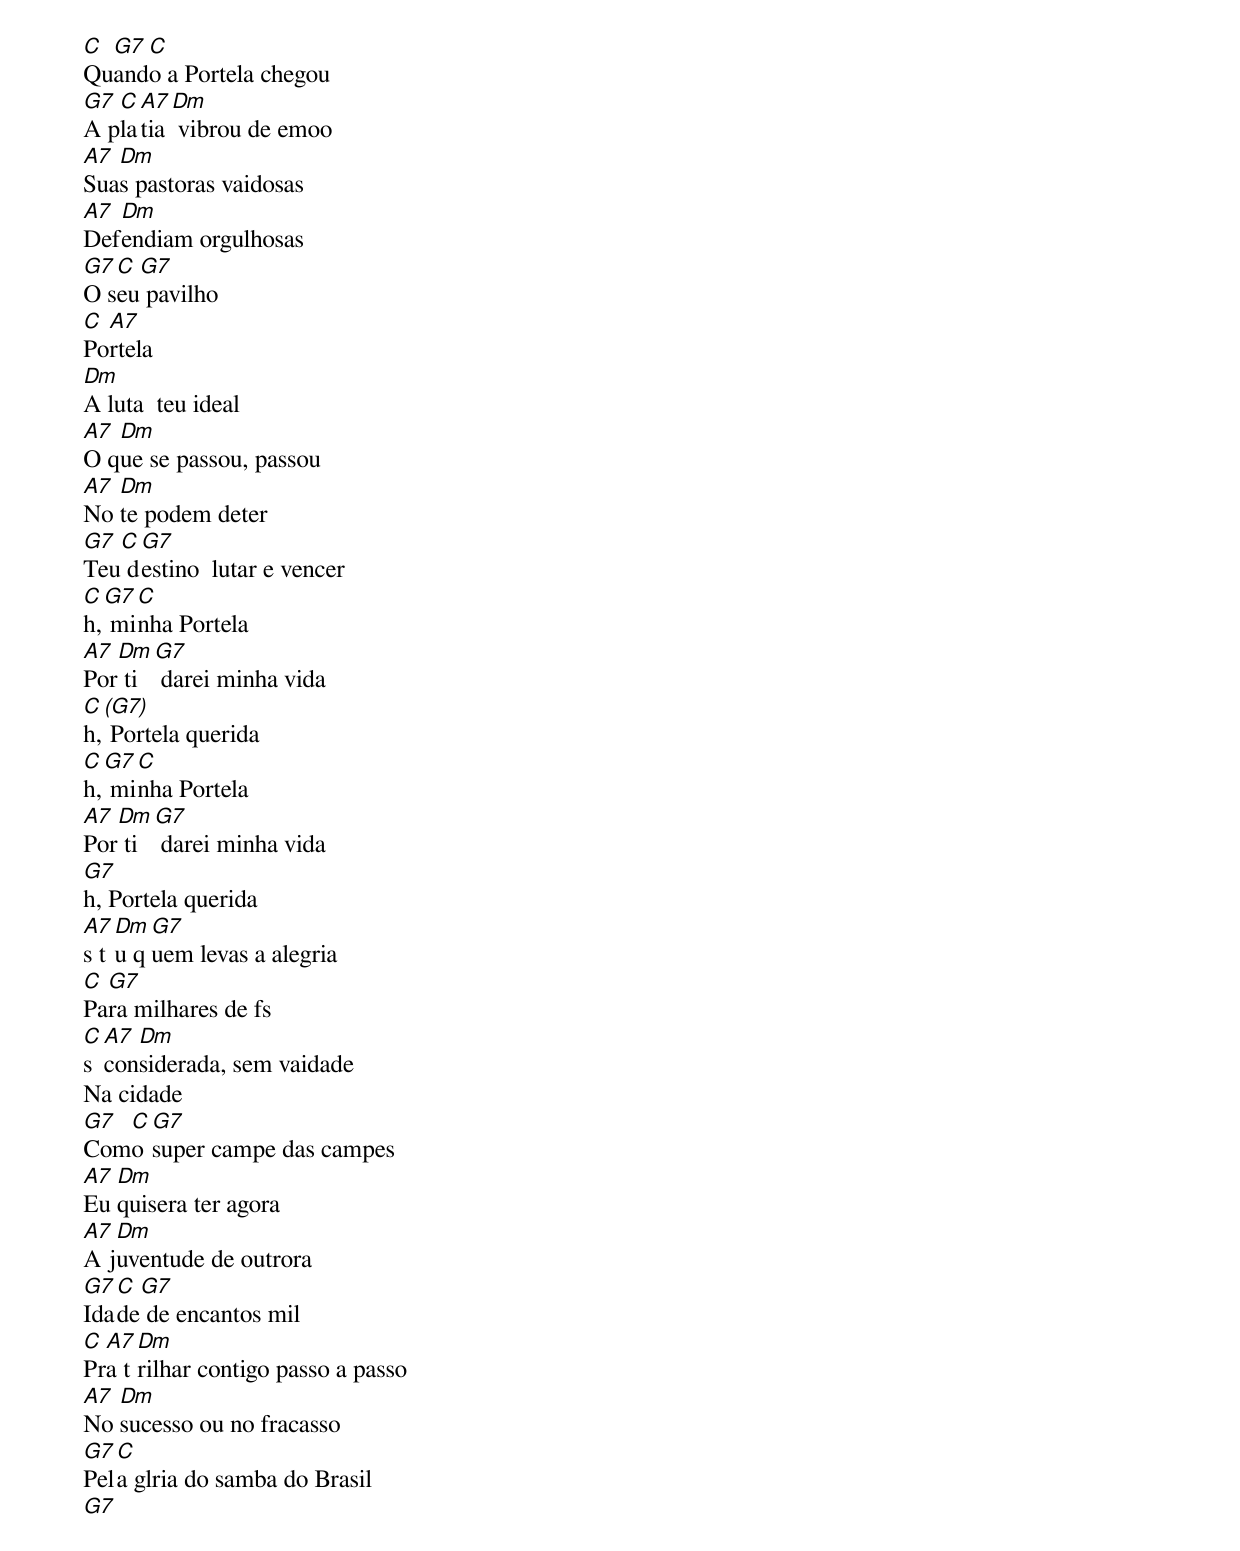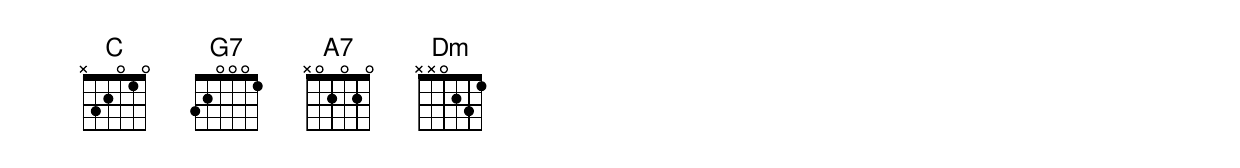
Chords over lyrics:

C G7 C
Quando a Portela chegou
G7 C A7 Dm
A platia vibrou de emoo
A7 Dm
Suas pastoras vaidosas
A7 Dm
Defendiam orgulhosas
G7 C G7
O seu pavilho
C A7
Portela
Dm
A luta  teu ideal
A7 Dm
O que se passou, passou
A7 Dm
No te podem deter
G7 C G7
Teu destino  lutar e vencer
C G7 C
h, minha Portela
A7 Dm G7
Por ti darei minha vida
C (G7)
h, Portela querida
C G7 C
h, minha Portela
A7 Dm G7
Por ti darei minha vida
G7
h, Portela querida
A7 Dm G7
s tu quem levas a alegria
C G7
Para milhares de fs
C A7 Dm
s considerada, sem vaidade
Na cidade
G7 C G7
Como super campe das campes
A7 Dm
Eu quisera ter agora
A7 Dm
A juventude de outrora
G7 C G7
Idade de encantos mil
C A7 Dm
Pra trilhar contigo passo a passo
A7 Dm
No sucesso ou no fracasso
G7 C
Pela glria do samba do Brasil
G7
